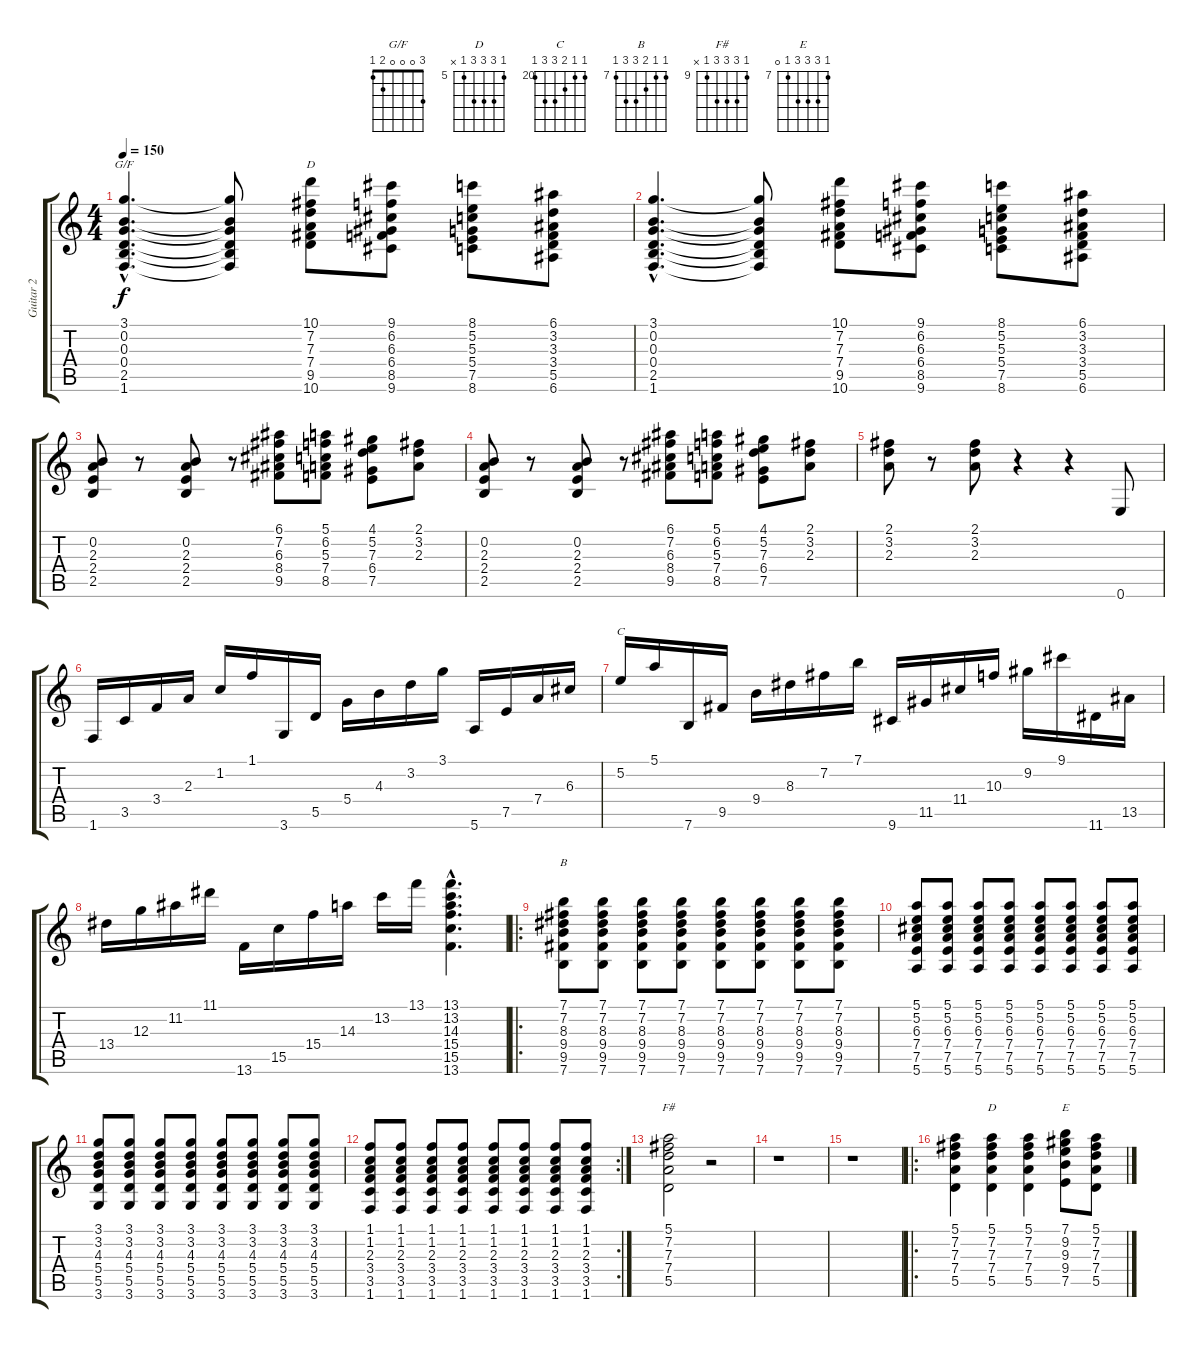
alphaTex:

\track ("Guitar 2" "Guitar 2") {instrument acousticguitarsteel}
\staff {score tabs}
\tuning (E4 B3 G3 D3 A2 E2) {hide}
\chord ("G/F" 3 0 0 0 2 1)
\chord ("D" 10 7 7 7 9 10) {firstfret 7}
\chord ("C" 20 20 21 22 22 20) {firstfret 20}
\chord ("B" 7 7 8 9 9 7) {firstfret 7}
\chord ("F#" 9 11 11 11 9 x) {firstfret 9}
\chord ("D" 5 7 7 7 5 x) {firstfret 5}
\chord ("E" 7 9 9 9 7 0) {firstfret 7}
\ts (4 4)
\tempo 150
\clef g2
\ks c
(3.1{hac} 0.2{hac} 0.3 0.4{hac} 2.5{hac} 1.6{hac}).4{d ch "G/F" dy f} (3.1{t} 0.2{t} 0.3{t} 0.4{t} 2.5{t} 1.6{t}).8 (10.1 7.2 7.3 7.4 9.5 10.6).8{ch "D"} (9.1 6.2 6.3 6.4 8.5 9.6).8 (8.1 5.2 5.3 5.4 7.5 8.6).8 (6.1 3.2 3.3 3.4 5.5 6.6).8 |
(3.1{hac} 0.2{hac} 0.3 0.4{hac} 2.5{hac} 1.6{hac}).4{d} (3.1{t} 0.2{t} 0.3{t} 0.4{t} 2.5{t} 1.6{t}).8 (10.1 7.2 7.3 7.4 9.5 10.6).8 (9.1 6.2 6.3 6.4 8.5 9.6).8 (8.1 5.2 5.3 5.4 7.5 8.6).8 (6.1 3.2 3.3 3.4 5.5 6.6).8 |
(0.2 2.3 2.4 2.5).8 r.8 (0.2 2.3 2.4 2.5).8 r.8 (6.1 7.2 6.3 8.4 9.5).8 (5.1 6.2 5.3 7.4 8.5).8 (4.1 5.2 7.3 6.4 7.5).8 (2.1 3.2 2.3).8 |
(0.2 2.3 2.4 2.5).8 r.8 (0.2 2.3 2.4 2.5).8 r.8 (6.1 7.2 6.3 8.4 9.5).8 (5.1 6.2 5.3 7.4 8.5).8 (4.1 5.2 7.3 6.4 7.5).8 (2.1 3.2 2.3).8 |
(2.1 3.2 2.3).8 r.8 (2.1 3.2 2.3).8 r.4 r.4 0.6.8 |
1.6.16 3.5.16 3.4.16 2.3.16 1.2.16 1.1.16 3.6.16 5.5.16 5.4.16 4.3.16 3.2.16 3.1.16 5.6.16 7.5.16 7.4.16 6.3.16 |
5.2.16{ch "C"} 5.1.16 7.6.16 9.5.16 9.4.16 8.3.16 7.2.16 7.1.16 9.6.16 11.5.16 11.4.16 10.3.16 9.2.16 9.1.16 11.6.16 13.5.16 |
13.4.16 12.3.16 11.2.16 11.1.16 13.6.16 15.5.16 15.4.16 14.3.16 13.2.16 13.1.16 (13.1{hac} 13.2{hac} 14.3{hac} 15.4{hac} 15.5{hac} 13.6).4{d} |
\ro
(7.1 7.2 8.3 9.4 9.5 7.6).8{ch "B"} (7.1 7.2 8.3 9.4 9.5 7.6).8 (7.1 7.2 8.3 9.4 9.5 7.6).8 (7.1 7.2 8.3 9.4 9.5 7.6).8 (7.1 7.2 8.3 9.4 9.5 7.6).8 (7.1 7.2 8.3 9.4 9.5 7.6).8 (7.1 7.2 8.3 9.4 9.5 7.6).8 (7.1 7.2 8.3 9.4 9.5 7.6).8 |
(5.1 5.2 6.3 7.4 7.5 5.6).8 (5.1 5.2 6.3 7.4 7.5 5.6).8 (5.1 5.2 6.3 7.4 7.5 5.6).8 (5.1 5.2 6.3 7.4 7.5 5.6).8 (5.1 5.2 6.3 7.4 7.5 5.6).8 (5.1 5.2 6.3 7.4 7.5 5.6).8 (5.1 5.2 6.3 7.4 7.5 5.6).8 (5.1 5.2 6.3 7.4 7.5 5.6).8 |
(3.1 3.2 4.3 5.4 5.5 3.6).8 (3.1 3.2 4.3 5.4 5.5 3.6).8 (3.1 3.2 4.3 5.4 5.5 3.6).8 (3.1 3.2 4.3 5.4 5.5 3.6).8 (3.1 3.2 4.3 5.4 5.5 3.6).8 (3.1 3.2 4.3 5.4 5.5 3.6).8 (3.1 3.2 4.3 5.4 5.5 3.6).8 (3.1 3.2 4.3 5.4 5.5 3.6).8 |
\rc 2
(1.1 1.2 2.3 3.4 3.5 1.6).8 (1.1 1.2 2.3 3.4 3.5 1.6).8 (1.1 1.2 2.3 3.4 3.5 1.6).8 (1.1 1.2 2.3 3.4 3.5 1.6).8 (1.1 1.2 2.3 3.4 3.5 1.6).8 (1.1 1.2 2.3 3.4 3.5 1.6).8 (1.1 1.2 2.3 3.4 3.5 1.6).8 (1.1 1.2 2.3 3.4 3.5 1.6).8 |
(5.1 7.2 7.3 7.4 5.5).2{ch "F#"} r.2 |
r.1 |
r.1 |
\ro
(5.1 7.2 7.3 7.4 5.5).4 (5.1 7.2 7.3 7.4 5.5).4{ch "D"} (5.1 7.2 7.3 7.4 5.5).4 (7.1 9.2 9.3 9.4 7.5).8{ch "E"} (5.1 7.2 7.3 7.4 5.5).8
